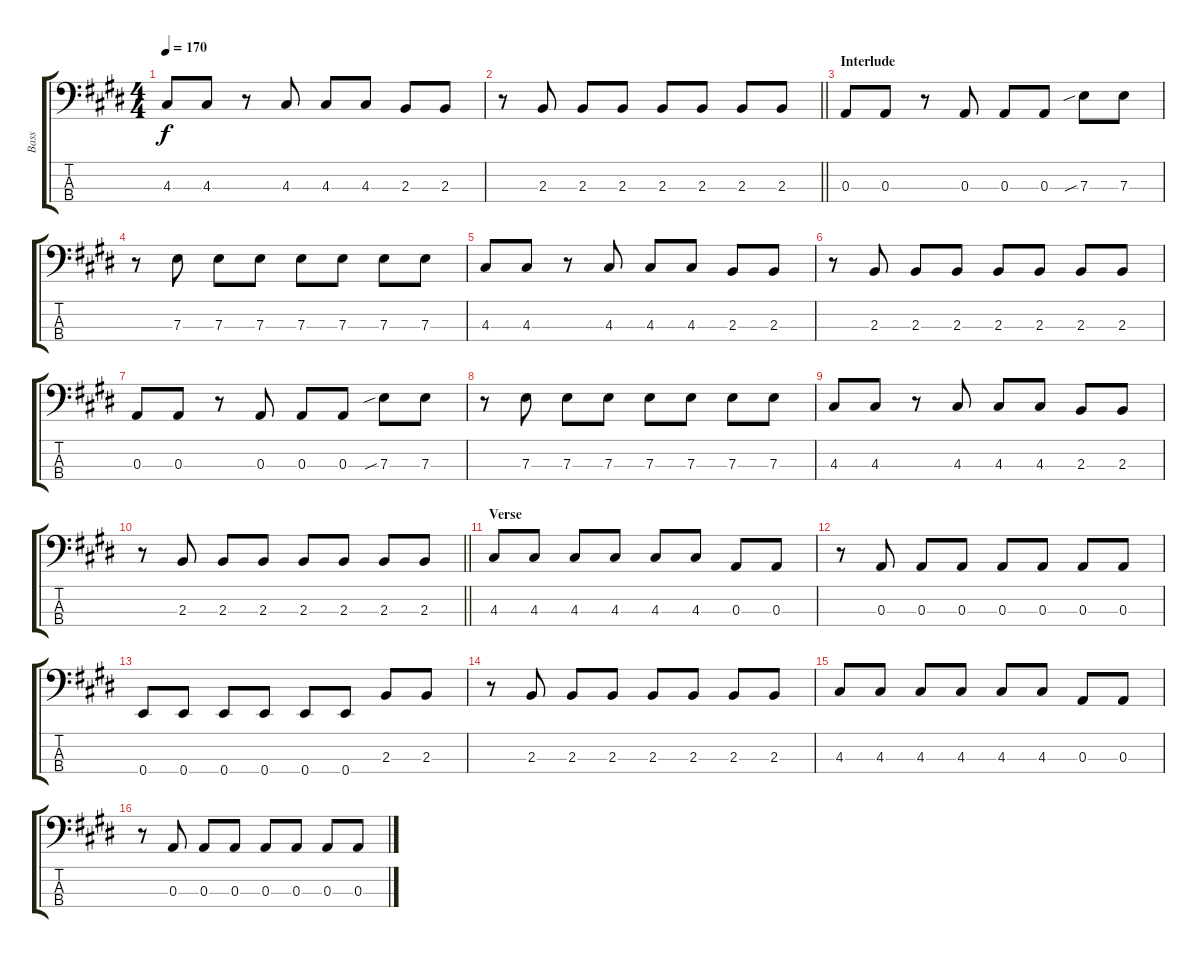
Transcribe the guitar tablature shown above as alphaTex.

\track ("Bass" "Bass") {instrument electricbassfinger}
\staff {score tabs}
\tuning (G2 D2 A1 E1) {hide}
\ts (4 4)
\tempo 170
\clef f4
\ks e
4.3.8{dy f} 4.3.8 r.8 4.3.8 4.3.8 4.3.8 2.3.8 2.3.8 |
\barLineRight lightlight
r.8 2.3.8 2.3.8 2.3.8 2.3.8 2.3.8 2.3.8 2.3.8 |
\section ("" "Interlude")
0.3.8 0.3.8 r.8 0.3.8 0.3.8 0.3.8 7.3{sib}.8 7.3.8 |
r.8 7.3.8 7.3.8 7.3.8 7.3.8 7.3.8 7.3.8 7.3.8 |
4.3.8 4.3.8 r.8 4.3.8 4.3.8 4.3.8 2.3.8 2.3.8 |
r.8 2.3.8 2.3.8 2.3.8 2.3.8 2.3.8 2.3.8 2.3.8 |
0.3.8 0.3.8 r.8 0.3.8 0.3.8 0.3.8 7.3{sib}.8 7.3.8 |
r.8 7.3.8 7.3.8 7.3.8 7.3.8 7.3.8 7.3.8 7.3.8 |
4.3.8 4.3.8 r.8 4.3.8 4.3.8 4.3.8 2.3.8 2.3.8 |
\barLineRight lightlight
r.8 2.3.8 2.3.8 2.3.8 2.3.8 2.3.8 2.3.8 2.3.8 |
\section ("" "Verse")
4.3.8 4.3.8 4.3.8 4.3.8 4.3.8 4.3.8 0.3.8 0.3.8 |
r.8 0.3.8 0.3.8 0.3.8 0.3.8 0.3.8 0.3.8 0.3.8 |
0.4.8 0.4.8 0.4.8 0.4.8 0.4.8 0.4.8 2.3.8 2.3.8 |
r.8 2.3.8 2.3.8 2.3.8 2.3.8 2.3.8 2.3.8 2.3.8 |
4.3.8 4.3.8 4.3.8 4.3.8 4.3.8 4.3.8 0.3.8 0.3.8 |
r.8 0.3.8 0.3.8 0.3.8 0.3.8 0.3.8 0.3.8 0.3.8
